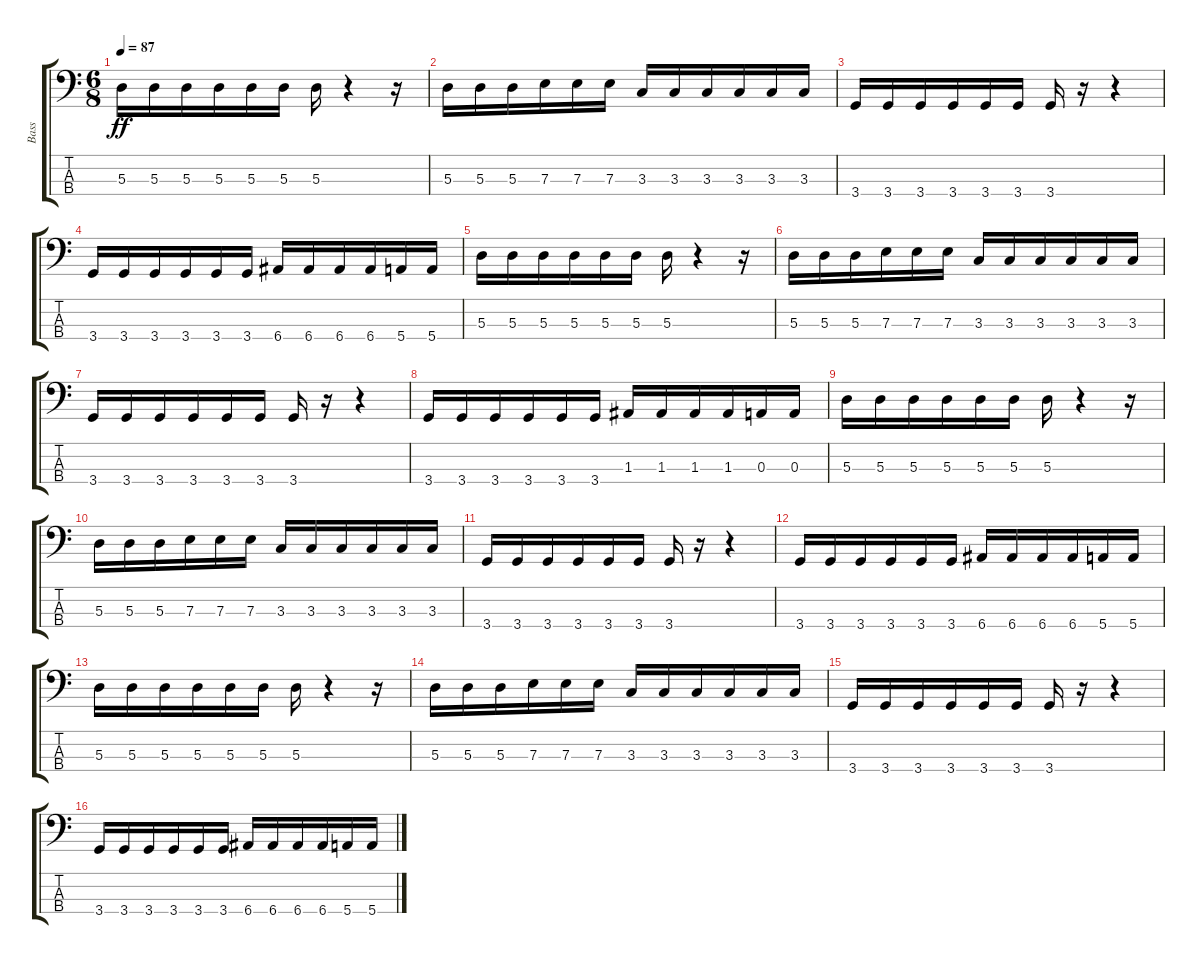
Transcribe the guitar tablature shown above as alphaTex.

\track ("Bass" "Bass") {instrument electricbasspick}
\staff {score tabs}
\tuning (G2 D2 A1 E1) {hide}
\ts (6 8)
\tempo 87
\clef f4
\ks c
5.3.16{dy ff} 5.3.16 5.3.16 5.3.16 5.3.16 5.3.16 5.3.16 r.4 r.16 |
5.3.16 5.3.16 5.3.16 7.3.16 7.3.16 7.3.16 3.3.16 3.3.16 3.3.16 3.3.16 3.3.16 3.3.16 |
3.4.16 3.4.16 3.4.16 3.4.16 3.4.16 3.4.16 3.4.16 r.16 r.4 |
3.4.16 3.4.16 3.4.16 3.4.16 3.4.16 3.4.16 6.4.16 6.4.16 6.4.16 6.4.16 5.4.16 5.4.16 |
5.3.16 5.3.16 5.3.16 5.3.16 5.3.16 5.3.16 5.3.16 r.4 r.16 |
5.3.16 5.3.16 5.3.16 7.3.16 7.3.16 7.3.16 3.3.16 3.3.16 3.3.16 3.3.16 3.3.16 3.3.16 |
3.4.16 3.4.16 3.4.16 3.4.16 3.4.16 3.4.16 3.4.16 r.16 r.4 |
3.4.16 3.4.16 3.4.16 3.4.16 3.4.16 3.4.16 1.3.16 1.3.16 1.3.16 1.3.16 0.3.16 0.3.16 |
5.3.16 5.3.16 5.3.16 5.3.16 5.3.16 5.3.16 5.3.16 r.4 r.16 |
5.3.16 5.3.16 5.3.16 7.3.16 7.3.16 7.3.16 3.3.16 3.3.16 3.3.16 3.3.16 3.3.16 3.3.16 |
3.4.16 3.4.16 3.4.16 3.4.16 3.4.16 3.4.16 3.4.16 r.16 r.4 |
3.4.16 3.4.16 3.4.16 3.4.16 3.4.16 3.4.16 6.4.16 6.4.16 6.4.16 6.4.16 5.4.16 5.4.16 |
5.3.16 5.3.16 5.3.16 5.3.16 5.3.16 5.3.16 5.3.16 r.4 r.16 |
5.3.16 5.3.16 5.3.16 7.3.16 7.3.16 7.3.16 3.3.16 3.3.16 3.3.16 3.3.16 3.3.16 3.3.16 |
3.4.16 3.4.16 3.4.16 3.4.16 3.4.16 3.4.16 3.4.16 r.16 r.4 |
3.4.16 3.4.16 3.4.16 3.4.16 3.4.16 3.4.16 6.4.16 6.4.16 6.4.16 6.4.16 5.4.16 5.4.16
